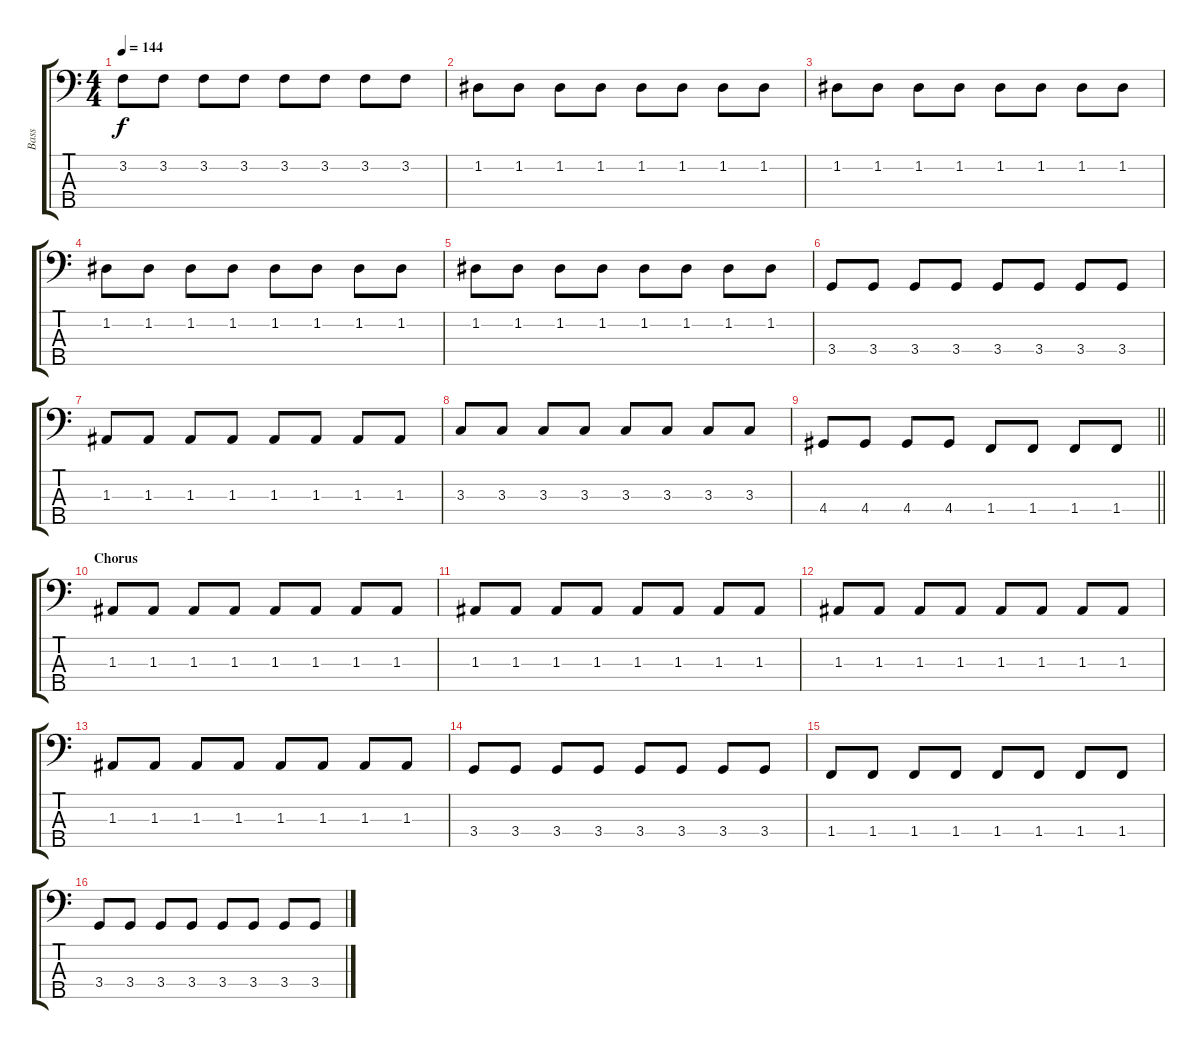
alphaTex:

\track ("Bass" "Bass") {instrument electricbassfinger}
\staff {score tabs}
\tuning (G2 D2 A1 E1 B0) {hide}
\ts (4 4)
\tempo 144
\clef f4
\ks c
3.2.8{dy f} 3.2.8 3.2.8 3.2.8 3.2.8 3.2.8 3.2.8 3.2.8 |
1.2.8 1.2.8 1.2.8 1.2.8 1.2.8 1.2.8 1.2.8 1.2.8 |
1.2.8 1.2.8 1.2.8 1.2.8 1.2.8 1.2.8 1.2.8 1.2.8 |
1.2.8 1.2.8 1.2.8 1.2.8 1.2.8 1.2.8 1.2.8 1.2.8 |
1.2.8 1.2.8 1.2.8 1.2.8 1.2.8 1.2.8 1.2.8 1.2.8 |
3.4.8 3.4.8 3.4.8 3.4.8 3.4.8 3.4.8 3.4.8 3.4.8 |
1.3.8 1.3.8 1.3.8 1.3.8 1.3.8 1.3.8 1.3.8 1.3.8 |
3.3.8 3.3.8 3.3.8 3.3.8 3.3.8 3.3.8 3.3.8 3.3.8 |
\barLineRight lightlight
4.4.8 4.4.8 4.4.8 4.4.8 1.4.8 1.4.8 1.4.8 1.4.8 |
\section ("" "Chorus")
1.3.8 1.3.8 1.3.8 1.3.8 1.3.8 1.3.8 1.3.8 1.3.8 |
1.3.8 1.3.8 1.3.8 1.3.8 1.3.8 1.3.8 1.3.8 1.3.8 |
1.3.8 1.3.8 1.3.8 1.3.8 1.3.8 1.3.8 1.3.8 1.3.8 |
1.3.8 1.3.8 1.3.8 1.3.8 1.3.8 1.3.8 1.3.8 1.3.8 |
3.4.8 3.4.8 3.4.8 3.4.8 3.4.8 3.4.8 3.4.8 3.4.8 |
1.4.8 1.4.8 1.4.8 1.4.8 1.4.8 1.4.8 1.4.8 1.4.8 |
3.4.8 3.4.8 3.4.8 3.4.8 3.4.8 3.4.8 3.4.8 3.4.8
